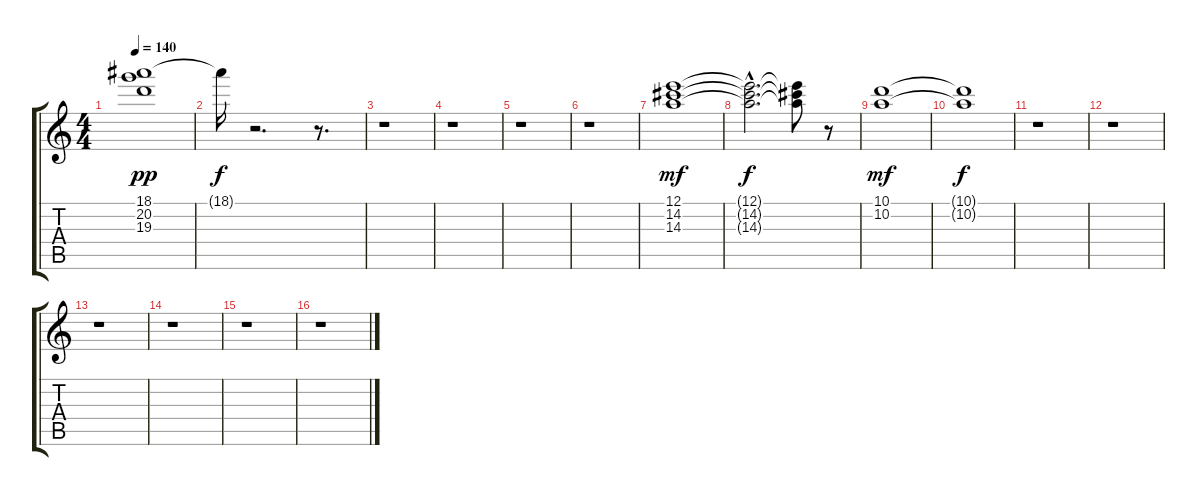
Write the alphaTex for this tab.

\track "" {instrument electricbassfinger}
\staff {score tabs}
\tuning (E4 B3 G3 D3 A2 E2) {hide}
\ts (4 4)
\tempo 140
\clef g2
\ks c
(18.1 20.2 19.3).1{dy pp} |
18.1{t}.16{dy f} r.2{d} r.8{d} |
r.1 |
r.1 |
r.1 |
r.1 |
(12.1 14.2 14.3).1{dy mf} |
(12.1{hac t} 14.2{hac t} 14.3{hac t}).2{d dy f} (12.1{t} 14.2{t} 14.3{t}).8 r.8 |
(10.1 10.2).1{dy mf} |
(10.1{t} 10.2{t}).1{dy f} |
r.1 |
r.1 |
r.1 |
r.1 |
r.1 |
r.1
